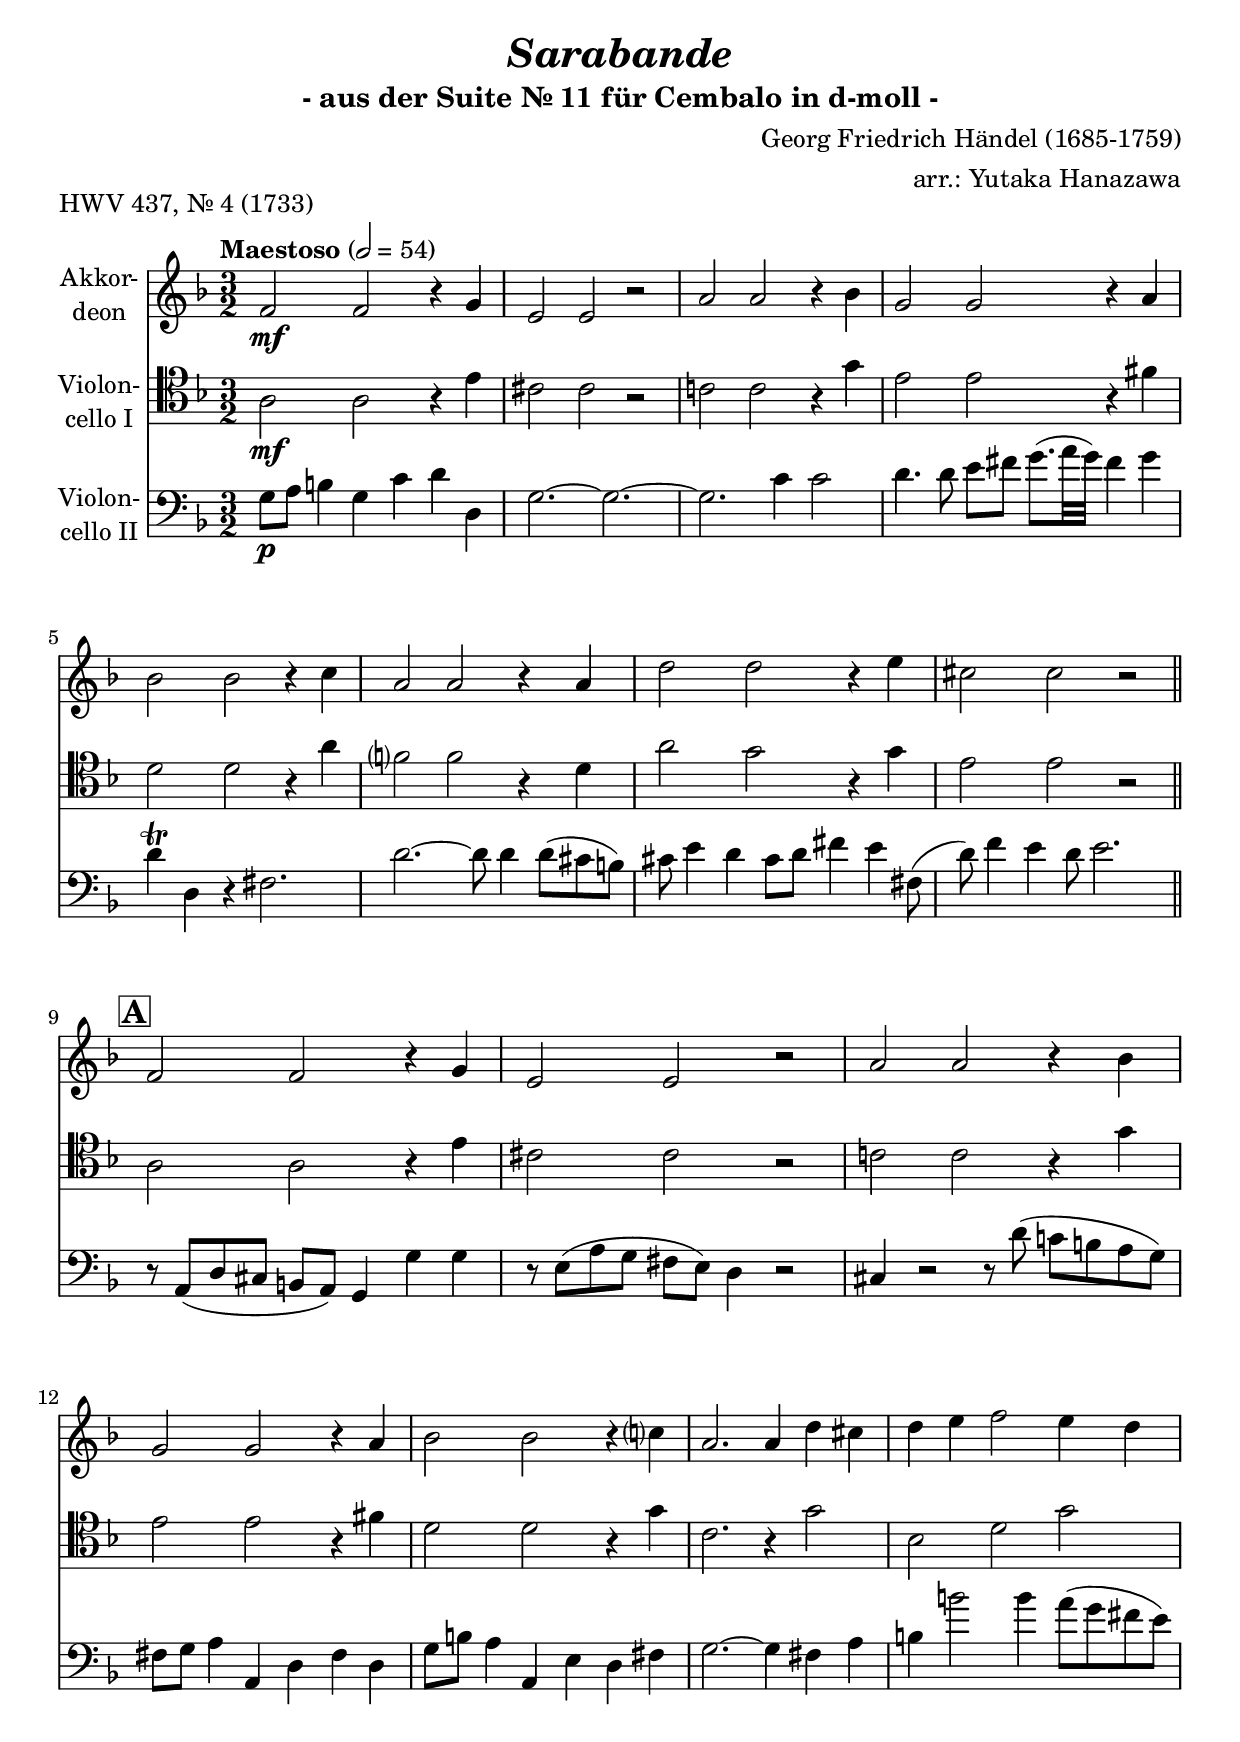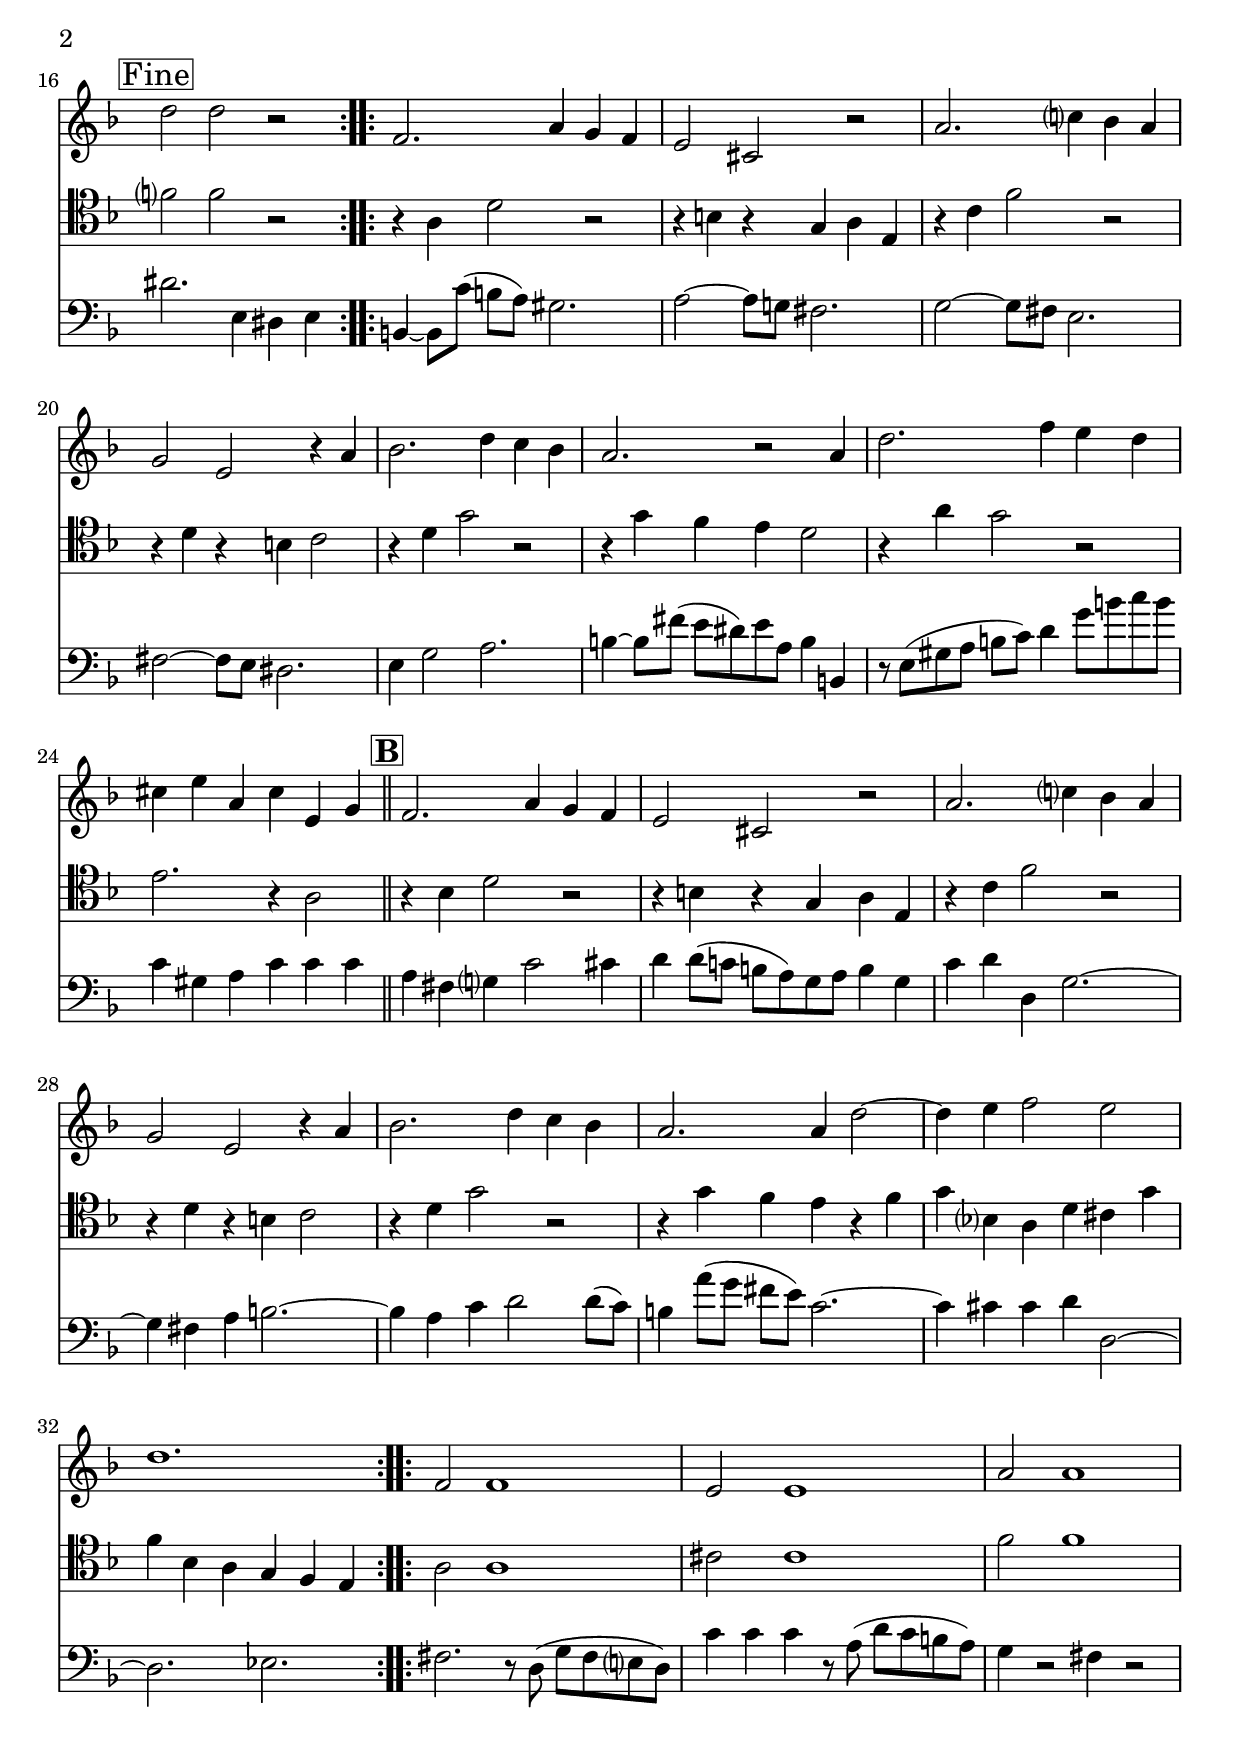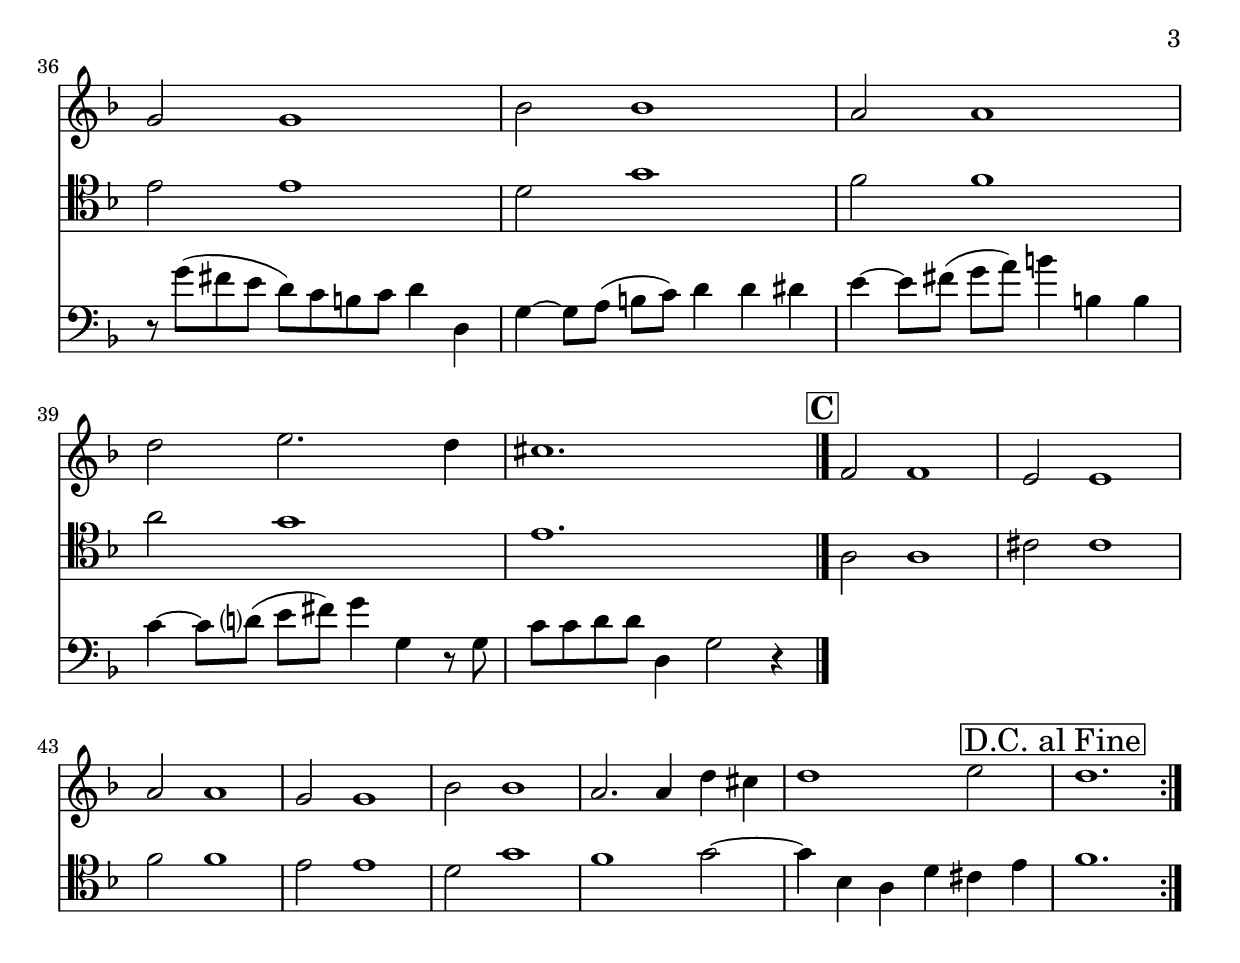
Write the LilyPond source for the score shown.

\version "2.18.2"
\include "deutsch.ly"

#(set-global-staff-size 22)

\header {
  title     = \markup \bold \italic "Sarabande"
  subtitle  = "- aus der Suite Nr. 11 für Cembalo in d-moll -"
  composer  = "Georg Friedrich Händel (1685-1759)"
  arranger  = "arr.: Yutaka Hanazawa"
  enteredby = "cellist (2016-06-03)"
  piece     = "HWV 437, Nr. 4 (1733)"
}

voiceconsts = {
  \key d \minor
  \time 3/2
  \tempo "Maestoso" 2=54
%  \numericTimeSignature
%  \compressFullBarRests
  \set tupletSpannerDuration = #(ly:make-moment 1 4)
}

mifl= "oboe"
% mist = "string ensemble 1"
mist = "trumpet"
miva = "pizzicato strings"
%miba = "bassoon"
%miba = "drawbar organ"
miba = "trombone"
%miba = "tuba"
% mikl = "harpsichord"
% mikl = "accordion"
mikl = "concertina"

boxa = { \bar "||" \mark \markup \box \bold "A" }
boxb = { \bar "||" \mark \markup \box \bold "B" }
boxc = { \bar "||" \mark \markup \box \bold "C" }

dcaf = \mark \markup \box "D.C. al Fine"
fine = \mark \markup \box "Fine"

va = \relative c' {
  \voiceconsts
  \clef "treble"

  \repeat volta 2 {
    f2\mf f r4 g
    e2 e r
    a a r4 b
    g2 g r4 a
    b2 b r4 c
    a2 a r4 a
    d2 d r4 e
    cis2 cis r \boxa

    f, f r4 g
    e2 e r
    a a r4 b
    g2 g r4 a
    b2 b r4 c?
    a2. a4 d cis
    d e f2 e4 d \fine
    d2 d r
  }

  \repeat volta 2 {
    f,2. a4 g f
    e2 cis r
    a'2. c?4 b a
    g2 e r4 a
    b2. d4 c b
    a2. r2 a4
    d2. f4 e d
    cis e a, cis e, g \boxb

    f2. a4 g f
    e2 cis r
    a'2. c?4 b a
    g2 e r4 a
    b2. d4 c b

    a2. a4 d2~
    d4 e f2 e
    d1.
  }

  \repeat volta 2 {
    f,2 f1
    e2 e1
    a2 a1
    g2 g1

    b2 b1
    a2 a1
    d2 e2. d4
    cis1. \boxc
    f,2 f1
    e2 e1

    a2 a1
    g2 g1
    b2 b1
    a2. a4 d cis
    d1 e2 \dcaf
    d1.
  }
}

vb = \relative c' {
  \voiceconsts
  \clef "tenor"

  \repeat volta 2 {
    a2\mf a r4 e'
    cis2 cis r
    c! c r4 g'
    e2 e r4 fis
    d2 d r4 a'
    f?2 f r4 d
    a'2 g r4 g
    e2 e r \boxa

    a, a r4 e'
    cis2 cis r
    c! c r4 g'
    e2 e r4 fis
    d2 d r4 g
    c,2. r4 g'2
    b, d g \fine
    f? f r
  }

  \repeat volta 2 {
    r4 a, d2 r
    r4 h r g a e
    r c' f2 r
    r4 d r h c2
    r4 d g2 r
    r4 g f e d2

    r4 a' g2 r
    e2. r4 a,2 \boxb
    r4 b d2 r
    r4 h r g a e
    r c' f2 r
    r4 d r h c2

    r4 d g2 r
    r4 g f e r f
    g b,? a d cis g'
    f b, a g f e
  }

  \repeat volta 2 {
    a2 a1
    cis2 cis1

    f2 f1
    e2 e1
    d2 g1
    f2 f1
    a2 g1
    e1. \boxc
    a,2 a1
    cis2 cis1

    f2 f1
    e2 e1
    d2 g1
    f g2~
    g4 b, a d cis e \dcaf
    f1.
  }
}

\include "v3.ily"

music = <<
      \new Staff {
        \set Staff.midiInstrument = \mikl
        \set Staff.instrumentName = \markup \center-column { "Akkor-" "deon" }
        \transpose d d { \va }
      }

      \new Staff {
        \set Staff.midiInstrument = \mist
        \set Staff.instrumentName = \markup \center-column { "Violon-" "cello I" }
        \transpose d d { \vb }
      }

      \new Staff {
        \set Staff.midiInstrument = \miba
        \set Staff.instrumentName = \markup \center-column { "Violon-" "cello II" }
        \transpose d d { \vc }
      }
>>

\book {
  \score {
   \music
    \layout {}
  }

  \score {
    \unfoldRepeats \music

    \midi {
      \context {
        \Score
      }
    }
  }
}
